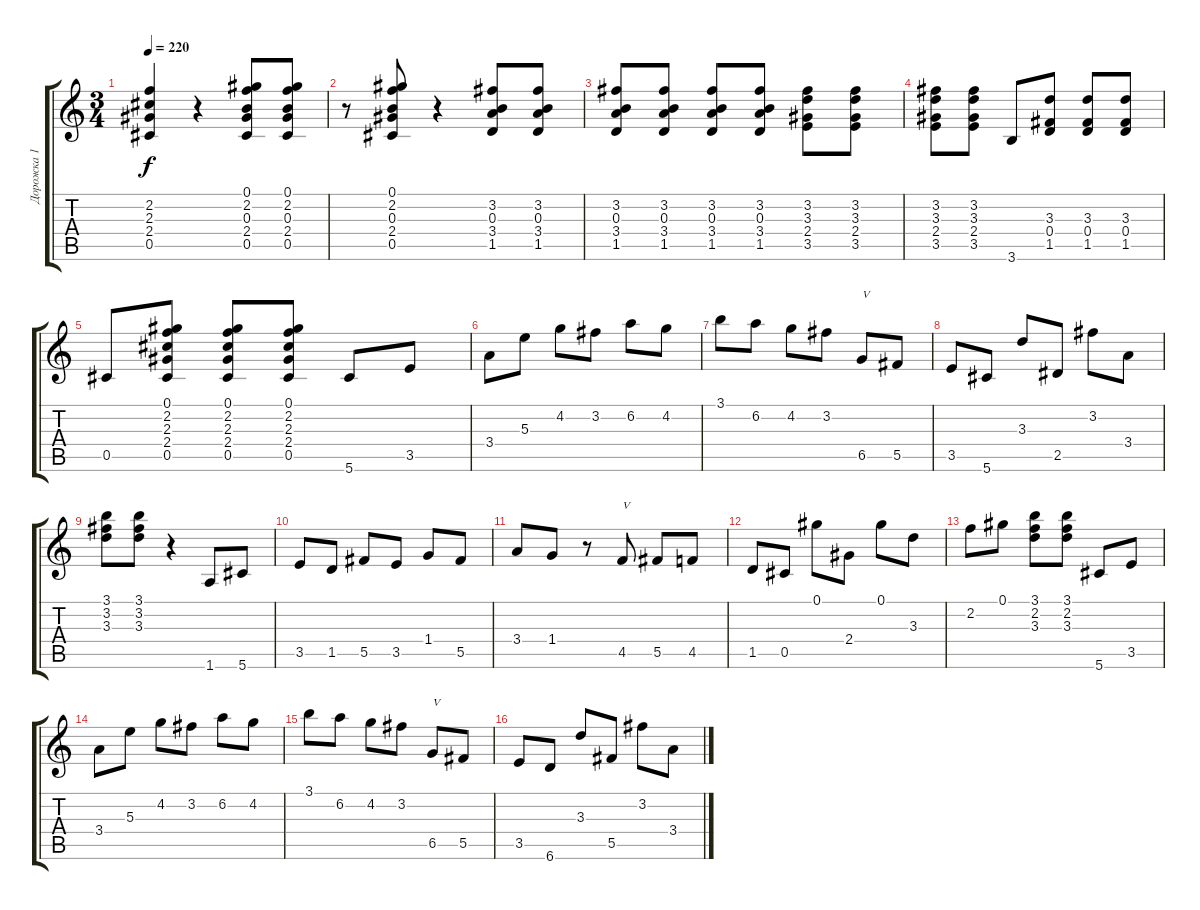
\track ("Дорожка 1" "Дорожка 1") {instrument acousticguitarnylon}
\staff {score tabs}
\tuning (Ab4 Eb4 B3 Gb3 Db3 Ab2) {hide}
\ts (3 4)
\tempo 220
\clef g2
\ks c
(2.2 2.3 2.4 0.5).4{dy f} r.4 (0.1 2.2 0.3 2.4 0.5).8 (0.1 2.2 0.3 2.4 0.5).8 |
r.8 (0.1 2.2 0.3 2.4 0.5).8 r.4 (3.2 0.3 3.4 1.5).8 (3.2 0.3 3.4 1.5).8 |
(3.2 0.3 3.4 1.5).8 (3.2 0.3 3.4 1.5).8 (3.2 0.3 3.4 1.5).8 (3.2 0.3 3.4 1.5).8 (3.2 3.3 2.4 3.5).8 (3.2 3.3 2.4 3.5).8 |
(3.2 3.3 2.4 3.5).8 (3.2 3.3 2.4 3.5).8 3.6.8 (3.3 0.4 1.5).8 (3.3 0.4 1.5).8 (3.3 0.4 1.5).8 |
0.5.8 (0.1 2.2 2.3 2.4 0.5).8 (0.1 2.2 2.3 2.4 0.5).8 (0.1 2.2 2.3 2.4 0.5).8 5.6.8 3.5.8 |
3.4.8 5.3.8 4.2.8 3.2.8 6.2.8 4.2.8 |
3.1.8 6.2.8 4.2.8 3.2.8 6.5.8{txt "V"} 5.5.8 |
3.5.8 5.6.8 3.3.8 2.5.8 3.2.8 3.4.8 |
(3.1 3.2 3.3).8 (3.1 3.2 3.3).8 r.4 1.6.8 5.6.8 |
3.5.8 1.5.8 5.5.8 3.5.8 1.4.8 5.5.8 |
3.4.8 1.4.8 r.8 4.5.8{txt "V"} 5.5.8 4.5.8 |
1.5.8 0.5.8 0.1.8 2.4.8 0.1.8 3.3.8 |
2.2.8 0.1.8 (3.1 2.2 3.3).8 (3.1 2.2 3.3).8 5.6.8 3.5.8 |
3.4.8 5.3.8 4.2.8 3.2.8 6.2.8 4.2.8 |
3.1.8 6.2.8 4.2.8 3.2.8 6.5.8{txt "V"} 5.5.8 |
3.5.8 6.6.8 3.3.8 5.5.8 3.2.8 3.4.8
